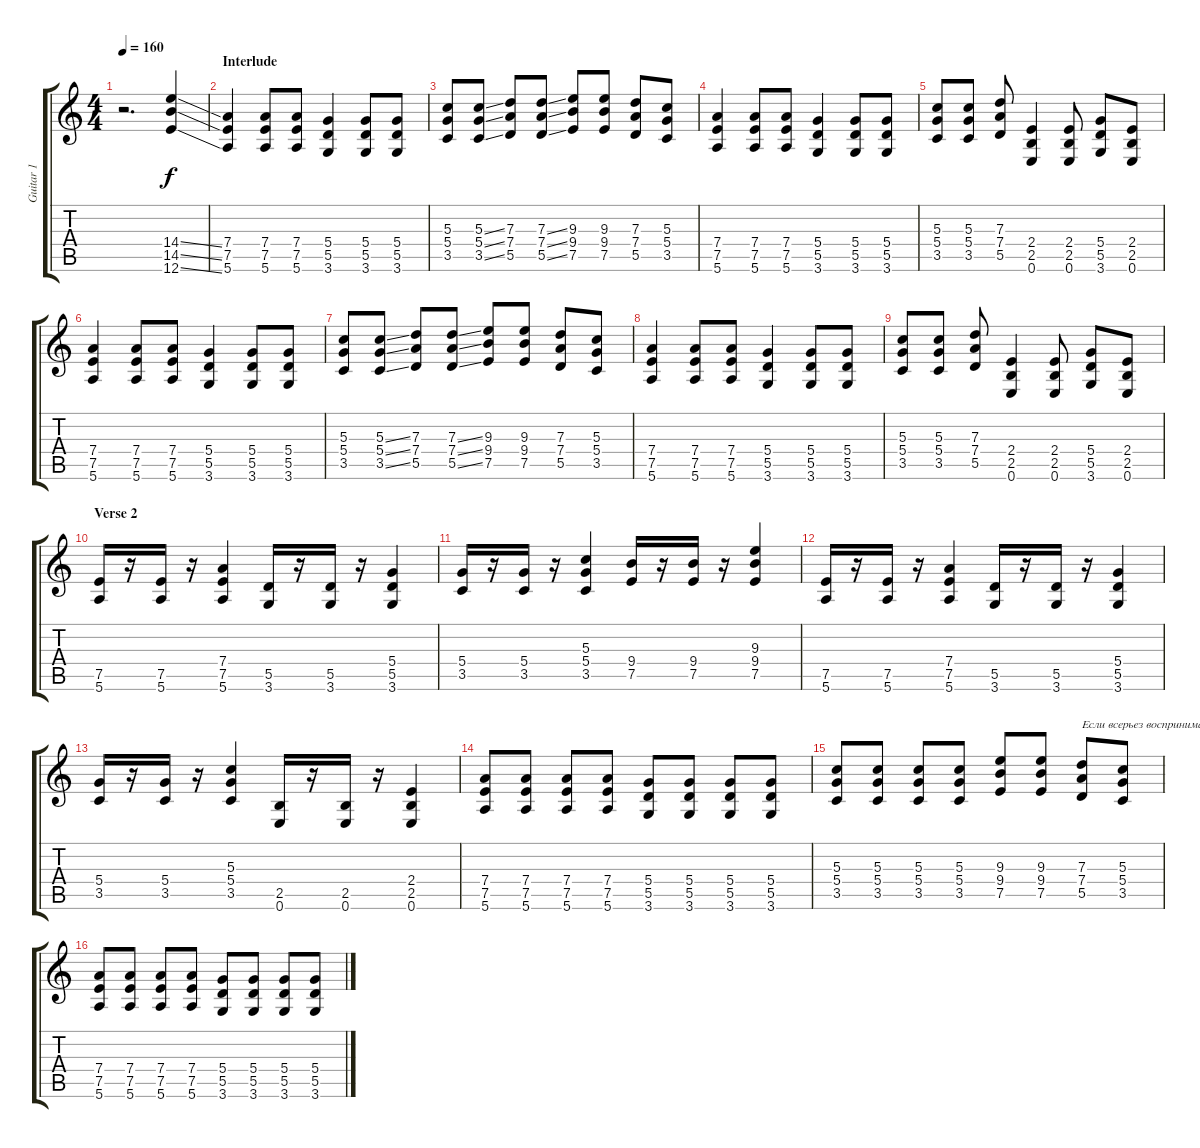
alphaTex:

\track ("Guitar 1" "Guitar 1") {instrument distortionguitar}
\staff {score tabs}
\tuning (E4 B3 G3 D3 A2 E2) {hide}
\ts (4 4)
\tempo 160
\clef g2
\ks c
r.2{d dy f} (14.4{ss} 14.5{ss} 12.6{ss}).4 |
\section ("" "Interlude")
(7.4 7.5 5.6).4 (7.4 7.5 5.6).8 (7.4 7.5 5.6).8 (5.4 5.5 3.6).4 (5.4 5.5 3.6).8 (5.4 5.5 3.6).8 |
(5.3 5.4 3.5).8 (5.3{ss} 5.4{ss} 3.5{ss}).8 (7.3 7.4 5.5).8 (7.3{ss} 7.4{ss} 5.5{ss}).8 (9.3 9.4 7.5).8 (9.3 9.4 7.5).8 (7.3 7.4 5.5).8 (5.3 5.4 3.5).8 |
(7.4 7.5 5.6).4 (7.4 7.5 5.6).8 (7.4 7.5 5.6).8 (5.4 5.5 3.6).4 (5.4 5.5 3.6).8 (5.4 5.5 3.6).8 |
(5.3 5.4 3.5).8 (5.3 5.4 3.5).8 (7.3 7.4 5.5).8 (2.4 2.5 0.6).4 (2.4 2.5 0.6).8 (5.4 5.5 3.6).8 (2.4 2.5 0.6).8 |
(7.4 7.5 5.6).4 (7.4 7.5 5.6).8 (7.4 7.5 5.6).8 (5.4 5.5 3.6).4 (5.4 5.5 3.6).8 (5.4 5.5 3.6).8 |
(5.3 5.4 3.5).8 (5.3{ss} 5.4{ss} 3.5{ss}).8 (7.3 7.4 5.5).8 (7.3{ss} 7.4{ss} 5.5{ss}).8 (9.3 9.4 7.5).8 (9.3 9.4 7.5).8 (7.3 7.4 5.5).8 (5.3 5.4 3.5).8 |
(7.4 7.5 5.6).4 (7.4 7.5 5.6).8 (7.4 7.5 5.6).8 (5.4 5.5 3.6).4 (5.4 5.5 3.6).8 (5.4 5.5 3.6).8 |
(5.3 5.4 3.5).8 (5.3 5.4 3.5).8 (7.3 7.4 5.5).8 (2.4 2.5 0.6).4 (2.4 2.5 0.6).8 (5.4 5.5 3.6).8 (2.4 2.5 0.6).8 |
\section ("" "Verse 2")
(7.5 5.6).16 r.16 (7.5 5.6).16 r.16 (7.4 7.5 5.6).4 (5.5 3.6).16 r.16 (5.5 3.6).16 r.16 (5.4 5.5 3.6).4 |
(5.4 3.5).16 r.16 (5.4 3.5).16 r.16 (5.3 5.4 3.5).4 (9.4 7.5).16 r.16 (9.4 7.5).16 r.16 (9.3 9.4 7.5).4 |
(7.5 5.6).16 r.16 (7.5 5.6).16 r.16 (7.4 7.5 5.6).4 (5.5 3.6).16 r.16 (5.5 3.6).16 r.16 (5.4 5.5 3.6).4 |
(5.4 3.5).16 r.16 (5.4 3.5).16 r.16 (5.3 5.4 3.5).4 (2.5 0.6).16 r.16 (2.5 0.6).16 r.16 (2.4 2.5 0.6).4 |
(7.4 7.5 5.6).8 (7.4 7.5 5.6).8 (7.4 7.5 5.6).8 (7.4 7.5 5.6).8 (5.4 5.5 3.6).8 (5.4 5.5 3.6).8 (5.4 5.5 3.6).8 (5.4 5.5 3.6).8 |
(5.3 5.4 3.5).8 (5.3 5.4 3.5).8 (5.3 5.4 3.5).8 (5.3 5.4 3.5).8 (9.3 9.4 7.5).8 (9.3 9.4 7.5).8 (7.3 7.4 5.5).8{txt "Если всерьез воспринимать этот мир"} (5.3 5.4 3.5).8 |
(7.4 7.5 5.6).8 (7.4 7.5 5.6).8 (7.4 7.5 5.6).8 (7.4 7.5 5.6).8 (5.4 5.5 3.6).8 (5.4 5.5 3.6).8 (5.4 5.5 3.6).8 (5.4 5.5 3.6).8
